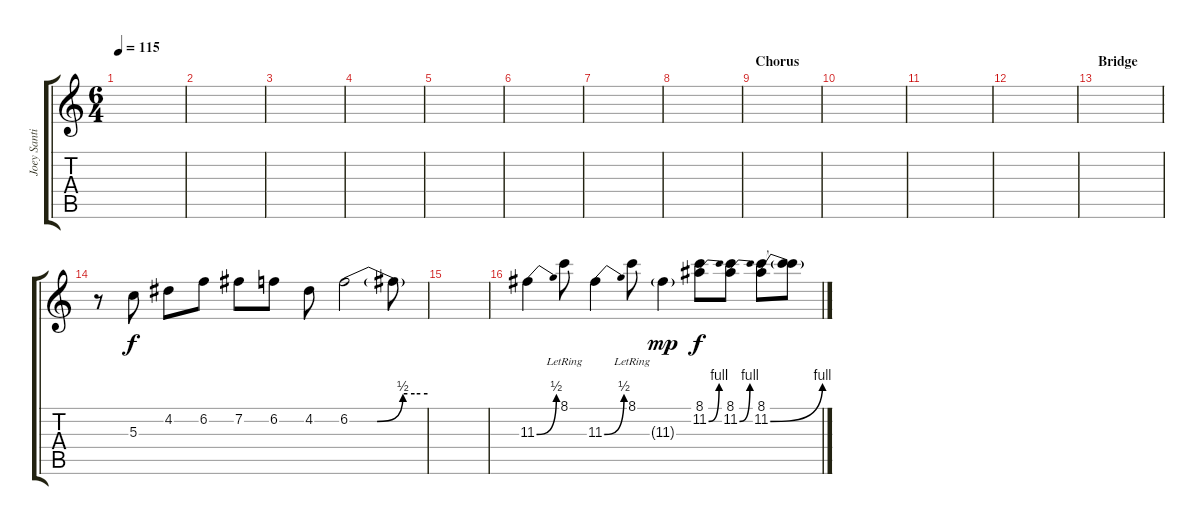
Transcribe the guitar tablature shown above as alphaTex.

\track ("Joey Santiago" "Joey Santi") {instrument overdrivenguitar}
\staff {score tabs}
\tuning (E4 B3 G3 D3 A2 E2) {hide}
\ts (6 4)
\tempo 115
\clef g2
\ks c
|
|
|
|
\section ("" "")
|
|
|
|
\section ("" "Chorus")
|
|
|
|
\section ("" "Bridge")
|
r.8 5.3.8 4.2.8 6.2.8 7.2.8 6.2.8 4.2.8 6.2{be (custom 0 0 21 0 41 2 50 2 60 2)}.2 6.2{t}.8 |
|
11.3{be (bend 0 0 60 2)}.4 8.1{lr}.8 11.3{be (bend 0 0 60 2)}.4 8.1{lr}.8 11.3{g}.4{dy mp} (8.1 11.2{be (bend 0 0 60 4)}).8{dy f} (8.1 11.2{be (bend 0 0 60 4)}).8 (8.1 11.2{be (bend 0 0 60 4)}).8 (8.1{t} 11.2{t}).8
